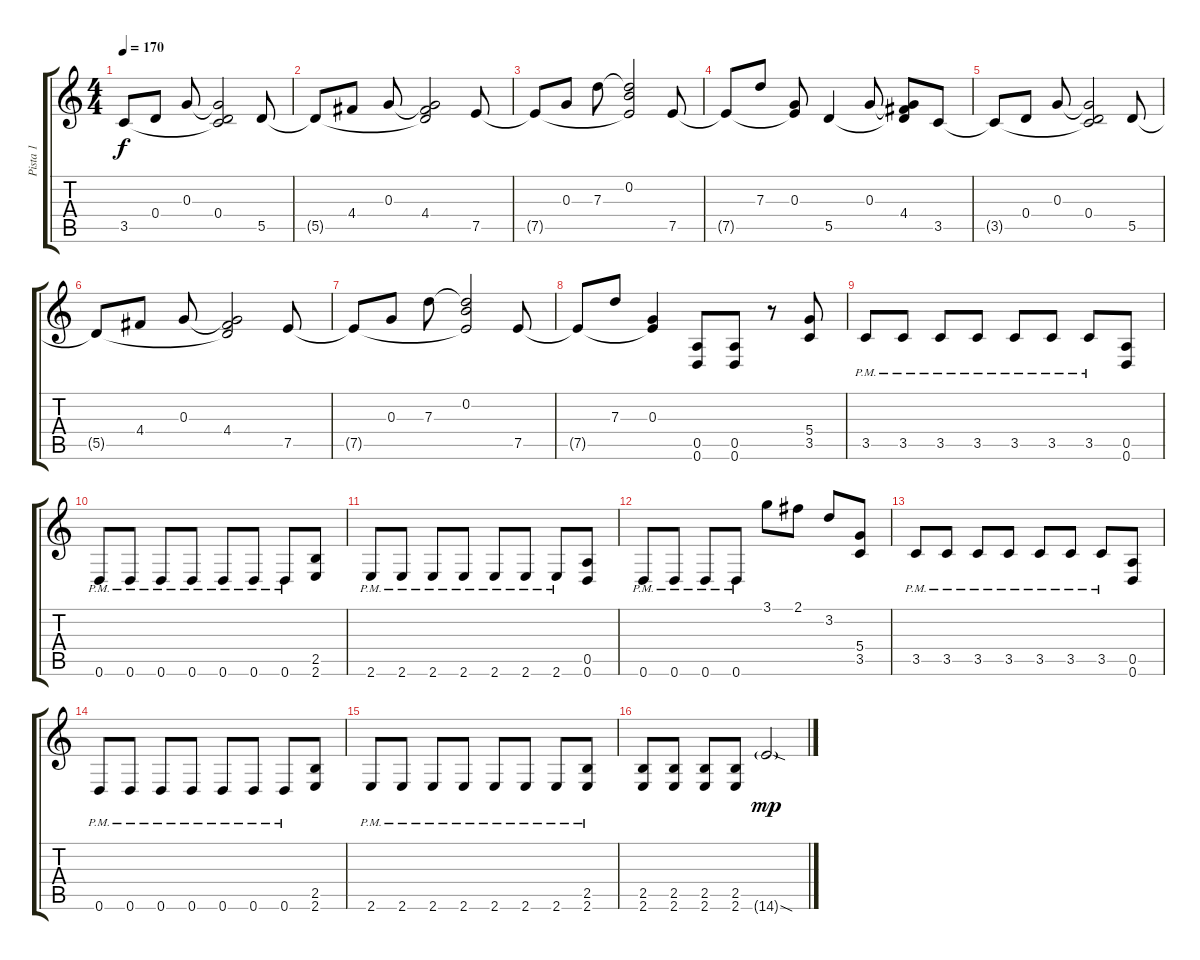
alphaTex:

\track ("Pista 1" "Pista 1") {instrument distortionguitar}
\staff {score tabs}
\tuning (E4 B3 G3 D3 A2 D2) {hide}
\ts (4 4)
\tempo 170
\clef g2
\ks c
3.5{t}.8{dy f} 0.4.8 0.3.8 (0.3{t} 0.4 3.5{t}).2 5.5.8 |
5.5{t}.8 4.4.8 0.3.8 (0.3{t} 4.4 5.5{t}).2 7.5.8 |
7.5{t}.8 0.3.8 7.3.8 (0.2 7.3{t} 7.5{t}).2 7.5.8 |
7.5{t}.8 7.3.8 (0.3 7.5{t}).8 5.5.4 0.3.8 (0.3{t} 4.4 5.5{t}).8 3.5.8 |
3.5{t}.8 0.4.8 0.3.8 (0.3{t} 0.4 3.5{t}).2 5.5.8 |
5.5{t}.8 4.4.8 0.3.8 (0.3{t} 4.4 5.5{t}).2 7.5.8 |
7.5{t}.8 0.3.8 7.3.8 (0.2 7.3{t} 7.5{t}).2 7.5.8 |
7.5{t}.8 7.3.8 (0.3 7.5{t}).4 (0.5 0.6).8{volume 16 balance 4 instrument distortionguitar} (0.5 0.6).8 r.8 (5.4 3.5).8 |
3.5{pm}.8 3.5{pm}.8 3.5{pm}.8 3.5{pm}.8 3.5{pm}.8 3.5{pm}.8 3.5{pm}.8 (0.5 0.6).8 |
0.6{pm}.8 0.6{pm}.8 0.6{pm}.8 0.6{pm}.8 0.6{pm}.8 0.6{pm}.8 0.6{pm}.8 (2.5 2.6).8 |
2.6{pm}.8 2.6{pm}.8 2.6{pm}.8 2.6{pm}.8 2.6{pm}.8 2.6{pm}.8 2.6{pm}.8 (0.5 0.6).8 |
0.6{pm}.8 0.6{pm}.8 0.6{pm}.8 0.6{pm}.8 3.1.8 2.1.8 3.2.8 (5.4 3.5).8 |
3.5{pm}.8 3.5{pm}.8 3.5{pm}.8 3.5{pm}.8 3.5{pm}.8 3.5{pm}.8 3.5{pm}.8 (0.5 0.6).8 |
0.6{pm}.8 0.6{pm}.8 0.6{pm}.8 0.6{pm}.8 0.6{pm}.8 0.6{pm}.8 0.6{pm}.8 (2.5 2.6).8 |
2.6{pm}.8 2.6{pm}.8 2.6{pm}.8 2.6{pm}.8 2.6{pm}.8 2.6{pm}.8 2.6{pm}.8 (2.5 2.6{pm}).8 |
(2.5 2.6).8 (2.5 2.6).8 (2.5 2.6).8 (2.5 2.6).8 14.6{sod g}.2{dy mp}
